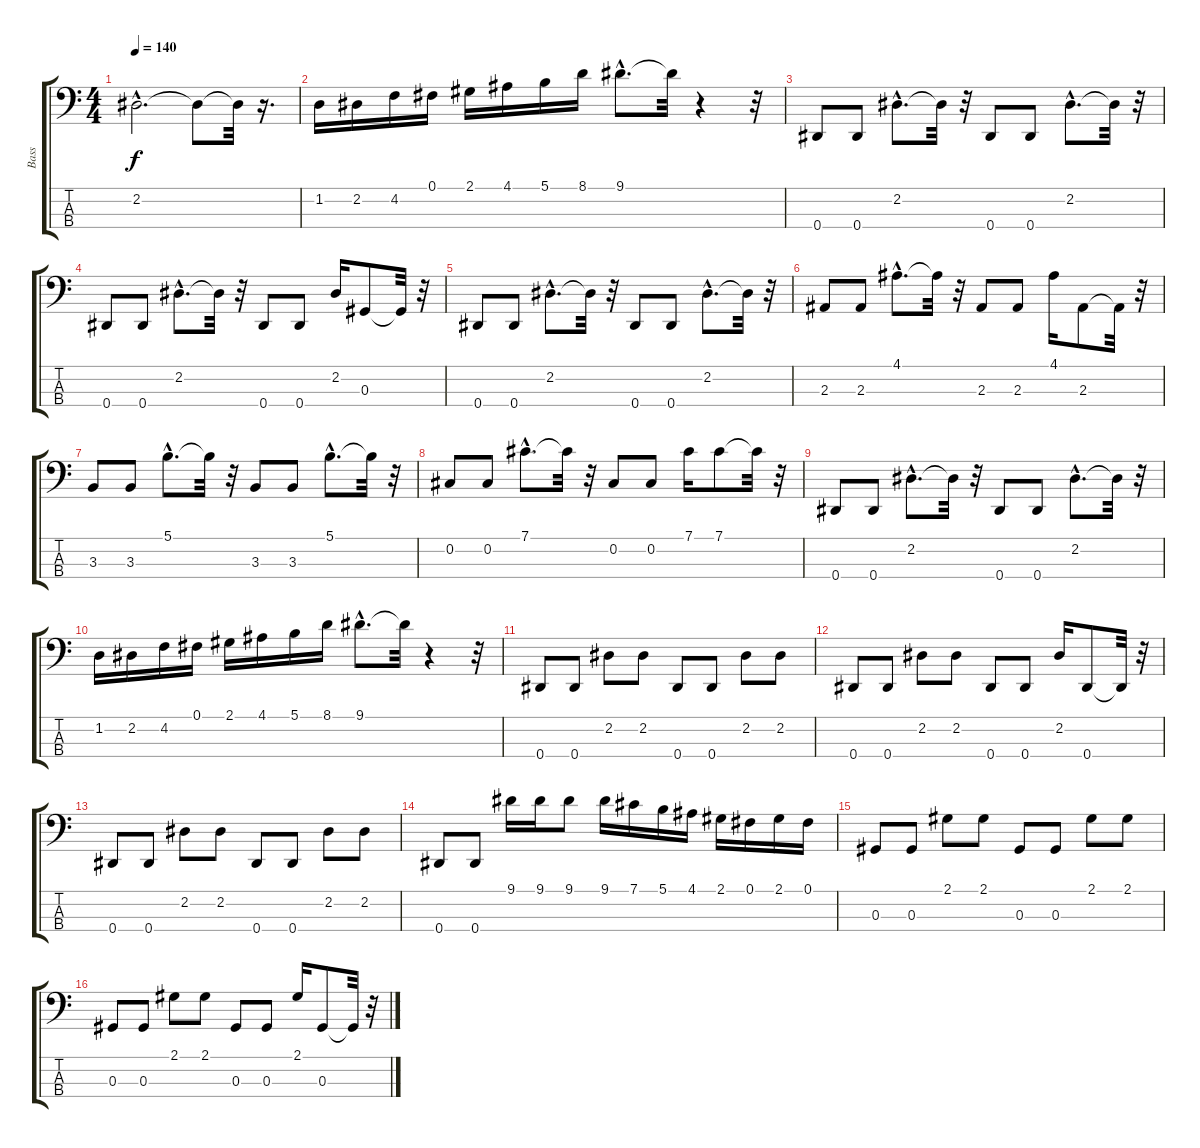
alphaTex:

\track ("Bass" "Bass") {instrument electricbassfinger}
\staff {score tabs}
\tuning (Gb2 Db2 Ab1 Eb1) {hide}
\ts (4 4)
\tempo 140
\clef f4
\ks c
2.2{hac}.2{d dy f} 2.2{t}.8 2.2{t}.32 r.16{d} |
1.2.16 2.2.16 4.2.16 0.1.16 2.1.16 4.1.16 5.1.16 8.1.16 9.1{hac}.8{d} 9.1{t}.32 r.4 r.32 |
0.4.8 0.4.8 2.2{hac}.8{d} 2.2{t}.32 r.32 0.4.8 0.4.8 2.2{hac}.8{d} 2.2{t}.32 r.32 |
0.4.8 0.4.8 2.2{hac}.8{d} 2.2{t}.32 r.32 0.4.8 0.4.8 2.2.16 0.3.8 0.3{t}.32 r.32 |
0.4.8 0.4.8 2.2{hac}.8{d} 2.2{t}.32 r.32 0.4.8 0.4.8 2.2{hac}.8{d} 2.2{t}.32 r.32 |
2.3.8 2.3.8 4.1{hac}.8{d} 4.1{t}.32 r.32 2.3.8 2.3.8 4.1.16 2.3.8 2.3{t}.32 r.32 |
3.3.8 3.3.8 5.1{hac}.8{d} 5.1{t}.32 r.32 3.3.8 3.3.8 5.1{hac}.8{d} 5.1{t}.32 r.32 |
0.2.8 0.2.8 7.1{hac}.8{d} 7.1{t}.32 r.32 0.2.8 0.2.8 7.1.16 7.1.8 7.1{t}.32 r.32 |
0.4.8 0.4.8 2.2{hac}.8{d} 2.2{t}.32 r.32 0.4.8 0.4.8 2.2{hac}.8{d} 2.2{t}.32 r.32 |
1.2.16 2.2.16 4.2.16 0.1.16 2.1.16 4.1.16 5.1.16 8.1.16 9.1{hac}.8{d} 9.1{t}.32 r.4 r.32 |
0.4.8 0.4.8 2.2.8 2.2.8 0.4.8 0.4.8 2.2.8 2.2.8 |
0.4.8 0.4.8 2.2.8 2.2.8 0.4.8 0.4.8 2.2.16 0.4.8 0.4{t}.32 r.32 |
0.4.8 0.4.8 2.2.8 2.2.8 0.4.8 0.4.8 2.2.8 2.2.8 |
0.4.8 0.4.8 9.1.16 9.1.16 9.1.8 9.1.16 7.1.16 5.1.16 4.1.16 2.1.16 0.1.16 2.1.16 0.1.16 |
0.3.8 0.3.8 2.1.8 2.1.8 0.3.8 0.3.8 2.1.8 2.1.8 |
0.3.8 0.3.8 2.1.8 2.1.8 0.3.8 0.3.8 2.1.16 0.3.8 0.3{t}.32 r.32
